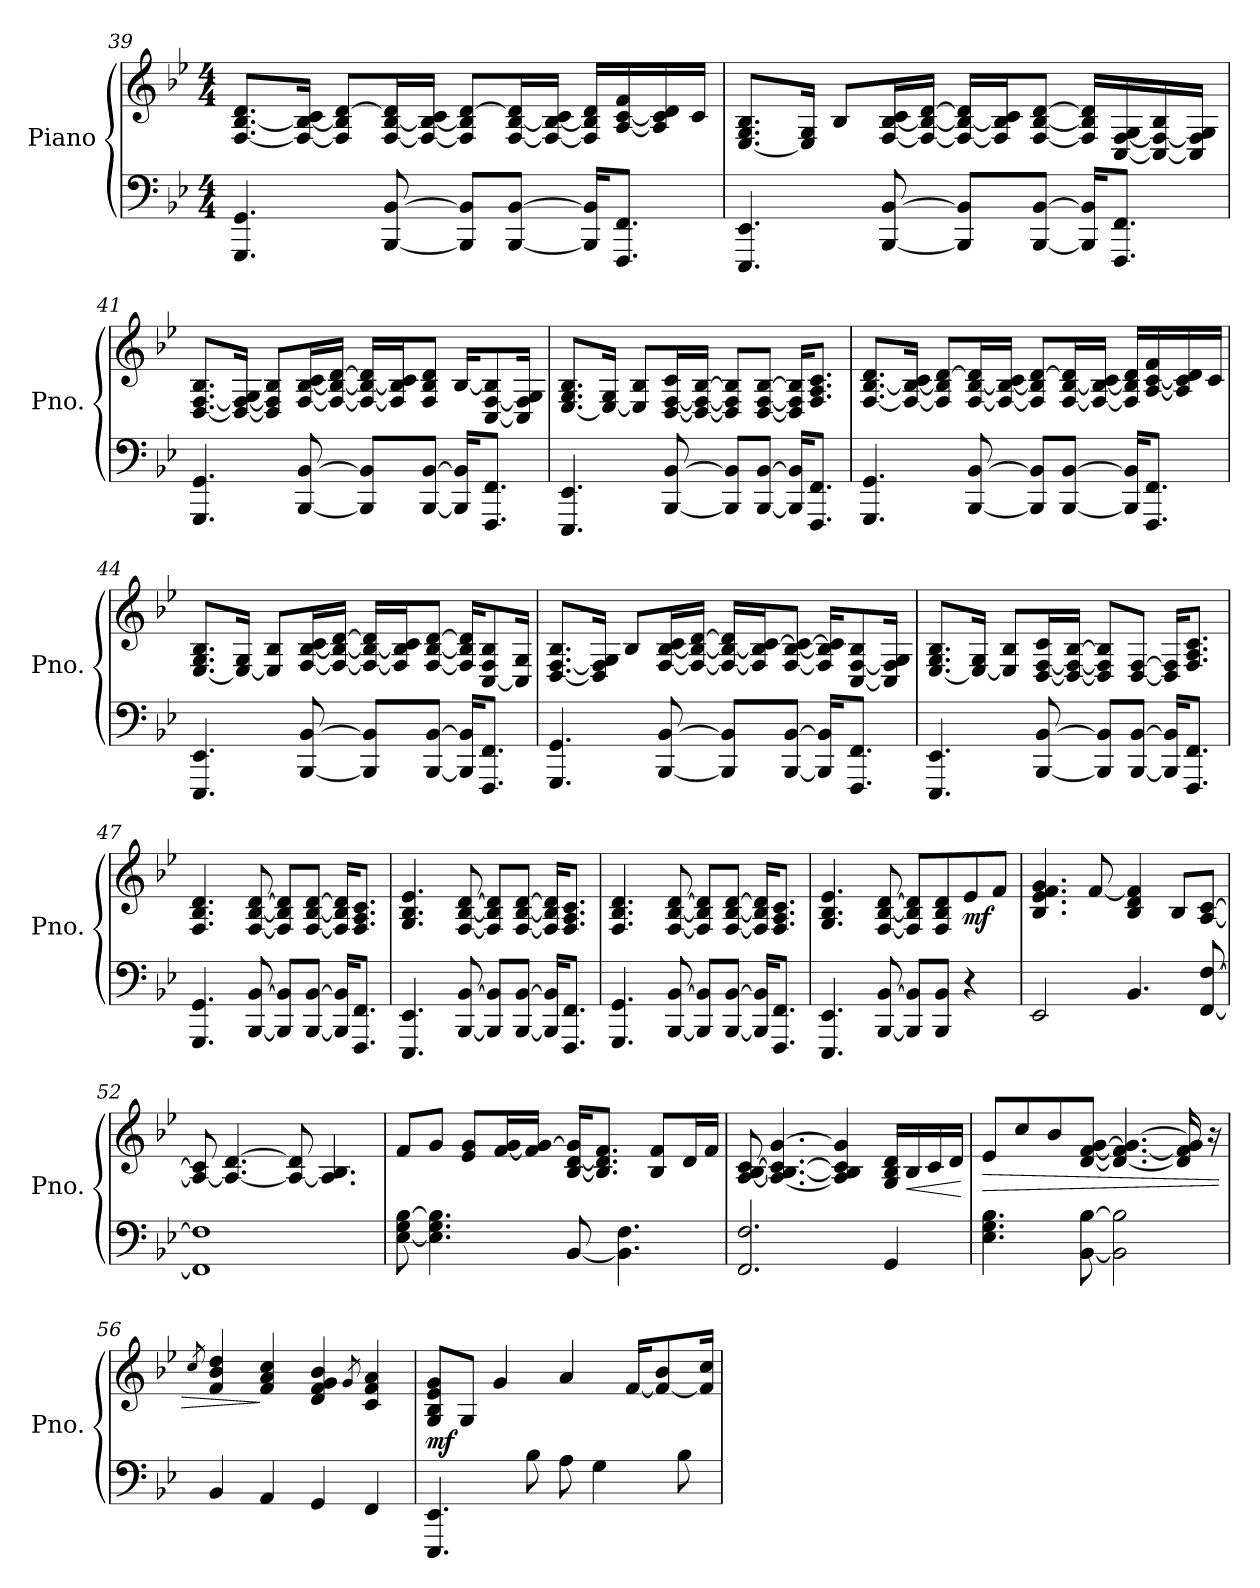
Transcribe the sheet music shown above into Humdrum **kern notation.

**kern	**kern	**dynam
*part1	*part1	*part1
*staff2	*staff1	*staff1/2
*I"Piano	*	*
*I'Pno.	*	*
!!LO:LB:g=z
*clefF4	*clefG2	*
*k[b-e-]	*k[b-e-]	*
*M4/4	*M4/4	*
=39	=39	=39
4.GGG/ 4.GG/	[8.F/ [8.B-/ 8.d/L	.
.	16F/_ 16B-/_ 16c/Jk	.
.	8F/] 8B-/] [8d/L	.
[8BBB-/ [8BB-/	[16F/ [16B-/ 16d/]L	.
.	16F/_ 16B-/_ 16c/JJ	.
8BBB-/] 8BB-/]L	8F/] 8B-/] [8d/L	.
[8BBB-/ [8BB-/J	[16F/ [16B-/ 16d/]L	.
.	16F/_ 16B-/_ 16c/JJ	.
16BBB-/] 16BB-/]KL	16F/] 16B-/] 16d/LL	.
8.FFF/ 8.FF/J	[16A/ [16c/ 16f/	.
.	16A/] 16c/] 16d/	.
.	16c/JJ	.
=40	=40	=40
4.EEE-/ 4.EE-/	[8.E-/ 8.G/ 8.B-/L	.
.	16E-/] 16G/Jk	.
.	8B-/L	.
[8BBB-/ [8BB-/	[16F/ [16B-/ 16c/L	.
.	16F/_ 16B-/_ [16d/JJ	.
8BBB-/] 8BB-/]L	16F/_ 16B-/_ 16d/]LL	.
.	16F/] 16B-/] 16c/J	.
[8BBB-/ [8BB-/J	[8F/ [8B-/ [8d/J	.
16BBB-/] 16BB-/]KL	16F/] 16B-/] 16d/]LL	.
8.FFF/ 8.FF/J	[16C/ [16F/ 16G/	.
.	16C/_ 16F/_ 16B-/	.
.	16C/] 16F/] 16G/JJ	.
!!LO:LB:g=z
=41	=41	=41
4.GGG/ 4.GG/	[8.D/ [8.F/ 8.B-/L	.
.	16D/_ 16F/_ 16G/Jk	.
.	8D/] 8F/] 8B-/L	.
[8BBB-/ [8BB-/	[16F/ [16B-/ 16c/L	.
.	16F/_ 16B-/_ [16d/JJ	.
8BBB-/] 8BB-/]L	16F/_ 16B-/_ 16d/]LL	.
.	16F/] 16B-/] 16c/J	.
[8BBB-/ [8BB-/J	8F/ 8B-/ 8d/J	.
16BBB-/] 16BB-/]KL	[16B-/KL	.
8.FFF/ 8.FF/J	[8C/ [8F/ 8B-/]	.
.	16C/] 16F/] 16G/Jk	.
=42	=42	=42
4.EEE-/ 4.EE-/	[8.E-/ 8.G/ 8.B-/L	.
.	16E-/_ 16G/Jk	.
.	8E-/] 8B-/L	.
[8BBB-/ [8BB-/	[16D/ [16F/ 16c/L	.
.	16D/_ 16F/_ [16B-/JJ	.
8BBB-/] 8BB-/]L	8D/] 8F/] 8B-/]L	.
[8BBB-/ [8BB-/J	[8D/ [8F/ [8B-/J	.
16BBB-/] 16BB-/]KL	16D/] 16F/] 16B-/]KL	.
8.FFF/ 8.FF/J	8.F/ 8.A/ 8.c/J	.
!!LO:LB:g=z
=43	=43	=43
4.GGG/ 4.GG/	[8.F/ [8.B-/ 8.d/L	.
.	16F/_ 16B-/_ 16c/Jk	.
.	8F/] 8B-/] [8d/L	.
[8BBB-/ [8BB-/	[16F/ [16B-/ 16d/]L	.
.	16F/_ 16B-/_ 16c/JJ	.
8BBB-/] 8BB-/]L	8F/] 8B-/] [8d/L	.
[8BBB-/ [8BB-/J	[16F/ [16B-/ 16d/]L	.
.	16F/_ 16B-/_ 16c/JJ	.
16BBB-/] 16BB-/]KL	16F/] 16B-/] 16d/LL	.
8.FFF/ 8.FF/J	[16A/ [16c/ 16f/	.
.	16A/] 16c/] 16d/	.
.	16c/JJ	.
=44	=44	=44
4.EEE-/ 4.EE-/	[8.E-/ 8.G/ 8.B-/L	.
.	16E-/_ 16G/Jk	.
.	8E-/] 8B-/L	.
[8BBB-/ [8BB-/	[16F/ [16B-/ 16c/L	.
.	16F/_ 16B-/_ [16d/JJ	.
8BBB-/] 8BB-/]L	16F/_ 16B-/_ 16d/]LL	.
.	16F/] 16B-/] 16c/J	.
[8BBB-/ [8BB-/J	[8F/ [8B-/ [8d/J	.
16BBB-/] 16BB-/]KL	16F/] 16B-/] 16d/]KL	.
8.FFF/ 8.FF/J	[8C/ 8F/ 8B-/	.
.	16C/] 16G/Jk	.
!!LO:PB:g=z
=45	=45	=45
4.GGG/ 4.GG/	[8.D/ [8.F/ 8.B-/L	.
.	16D/] 16F/] 16G/Jk	.
.	8B-/L	.
[8BBB-/ [8BB-/	[16F/ [16B-/ 16c/L	.
.	16F/_ 16B-/_ [16d/JJ	.
8BBB-/] 8BB-/]L	16F/_ 16B-/_ 16d/]LL	.
.	16F/] 16B-/] [16c/J	.
[8BBB-/ [8BB-/J	[8F/ [8B-/ 8c/_J	.
16BBB-/] 16BB-/]KL	16F/] 16B-/] 16c/]KL	.
8.FFF/ 8.FF/J	[8C/ [8F/ 8B-/	.
.	16C/] 16F/] 16G/Jk	.
=46	=46	=46
4.EEE-/ 4.EE-/	[8.E-/ 8.G/ 8.B-/L	.
.	16E-/_ 16G/Jk	.
.	8E-/] 8B-/L	.
[8BBB-/ [8BB-/	[16D/ [16F/ 16c/L	.
.	16D/_ 16F/_ [16B-/JJ	.
8BBB-/] 8BB-/]L	8D/] 8F/] 8B-/]L	.
[8BBB-/ [8BB-/J	[8D/ [8F/J	.
16BBB-/] 16BB-/]KL	16D/] 16F/]KL	.
8.FFF/ 8.FF/J	8.F/ 8.A/ 8.c/J	.
!!LO:LB:g=z
=47	=47	=47
4.GGG/ 4.GG/	4.F/ 4.B-/ 4.d/	.
[8BBB-/ [8BB-/	[8F/ [8B-/ [8d/	.
8BBB-/] 8BB-/]L	8F/] 8B-/] 8d/]L	.
[8BBB-/ [8BB-/J	[8F/ [8B-/ [8d/J	.
16BBB-/] 16BB-/]KL	16F/] 16B-/] 16d/]KL	.
8.FFF/ 8.FF/J	8.F/ 8.A/ 8.c/J	.
=48	=48	=48
4.EEE-/ 4.EE-/	4.G/ 4.B-/ 4.e-/	.
[8BBB-/ [8BB-/	[8F/ [8B-/ [8d/	.
8BBB-/] 8BB-/]L	8F/] 8B-/] 8d/]L	.
[8BBB-/ [8BB-/J	[8F/ [8B-/ [8d/J	.
16BBB-/] 16BB-/]KL	16F/] 16B-/] 16d/]KL	.
8.FFF/ 8.FF/J	8.F/ 8.A/ 8.c/J	.
=49	=49	=49
4.GGG/ 4.GG/	4.F/ 4.B-/ 4.d/	.
[8BBB-/ [8BB-/	[8F/ [8B-/ [8d/	.
8BBB-/] 8BB-/]L	8F/] 8B-/] 8d/]L	.
[8BBB-/ [8BB-/J	[8F/ [8B-/ [8d/J	.
16BBB-/] 16BB-/]KL	16F/] 16B-/] 16d/]KL	.
8.FFF/ 8.FF/J	8.F/ 8.A/ 8.c/J	.
=50	=50	=50
4.EEE-/ 4.EE-/	4.G/ 4.B-/ 4.e-/	.
[8BBB-/ [8BB-/	[8F/ [8B-/ [8d/	.
8BBB-/] 8BB-/]L	8F/] 8B-/] 8d/]L	.
8BBB-/ 8BB-/J	8F/ 8B-/ 8d/	.
!	!	!LO:DY:b
4r	8e-/	mf
.	8f/J	.
!!LO:LB:g=z
=51	=51	=51
2EE-/	4.B-/ 4.e-/ 4.f/ 4.g/	.
.	[8f/	.
4.BB-/	4B-/ 4d/ 4f/]	.
.	8B-/L	.
[8FF/ [8F/	[8A/ [8c/J	.
=52	=52	=52
1FF] 1F]	8A/_ 8c/]	.
.	4.A/_ [4.d/	.
.	8A/_ 8d/]	.
.	4.A/] 4.B-/	.
=53	=53	=53
[8E-\ 8G\ [8B-\	8f/L	.
4.E-\] 4.G\ 4.B-\]	8g/J	.
.	8e-/ 8g/L	.
.	[16f/ 16g/L	.
.	16f/] [16g/JJ	.
[8BB-/	[16B-/ [16d/ 16g/]KL	.
.	8.B-/] 8.d/] 8.f/J	.
4.BB-\] 4.F\	.	.
.	8B-/ 8f/L	.
.	16d/L	.
.	16f/JJ	.
!!LO:LB:g=z
=54	=54	=54
2.FF/ 2.F/	[8A/ [8B-/ [8c/	.
.	4.A/_ 4.B-/_ 4.c/_ [4.g/	.
.	4A/] 4B-/] 4c/] 4g/]	.
4GG/	16G/ 16B-/ 16d/LL	.
!	!	!LO:HP:b
.	16B-/	<
.	16c/	.
.	16d/JJ	.
.	.	[
=55	=55	=55
!	!	!LO:HP:b
4.E-\ 4.G\ 4.B-\	8e-/L	>
.	8cc/	.
.	8b-/	.
[8BB-\ [8B-\	[8d/ [8f/ [8g/J	.
2BB-\] 2B-\]	4.d/_ 4.f/_ 4.g/_	.
.	16d/] 16f/] 16g/]	.
.	16r	.
=56	=56	=56
.	8qcc/	.
4BB-/	4f/ 4b-/ 4dd/	.
4AA/	4f/ 4a/ 4cc/	]
4GG/	4d/ 4f/ 4g/ 4b-/	.
.	8qg/	.
4FF/	4c/ 4f/ 4a/	.
=57	=57	=57
!	!	!LO:DY:a=2
4.EEE-/ 4.EE-/	8G/ 8B-/ 8e-/ 8g/L	mf
.	8G/J	.
.	4g/	.
8B-\	.	.
8A\	4a/	.
4G\	.	.
.	[16f/KL	.
.	8f/_ 8b-/	.
8B-\	.	.
.	16f/] 16cc/Jk	.
=	=	=
*-	*-	*-
